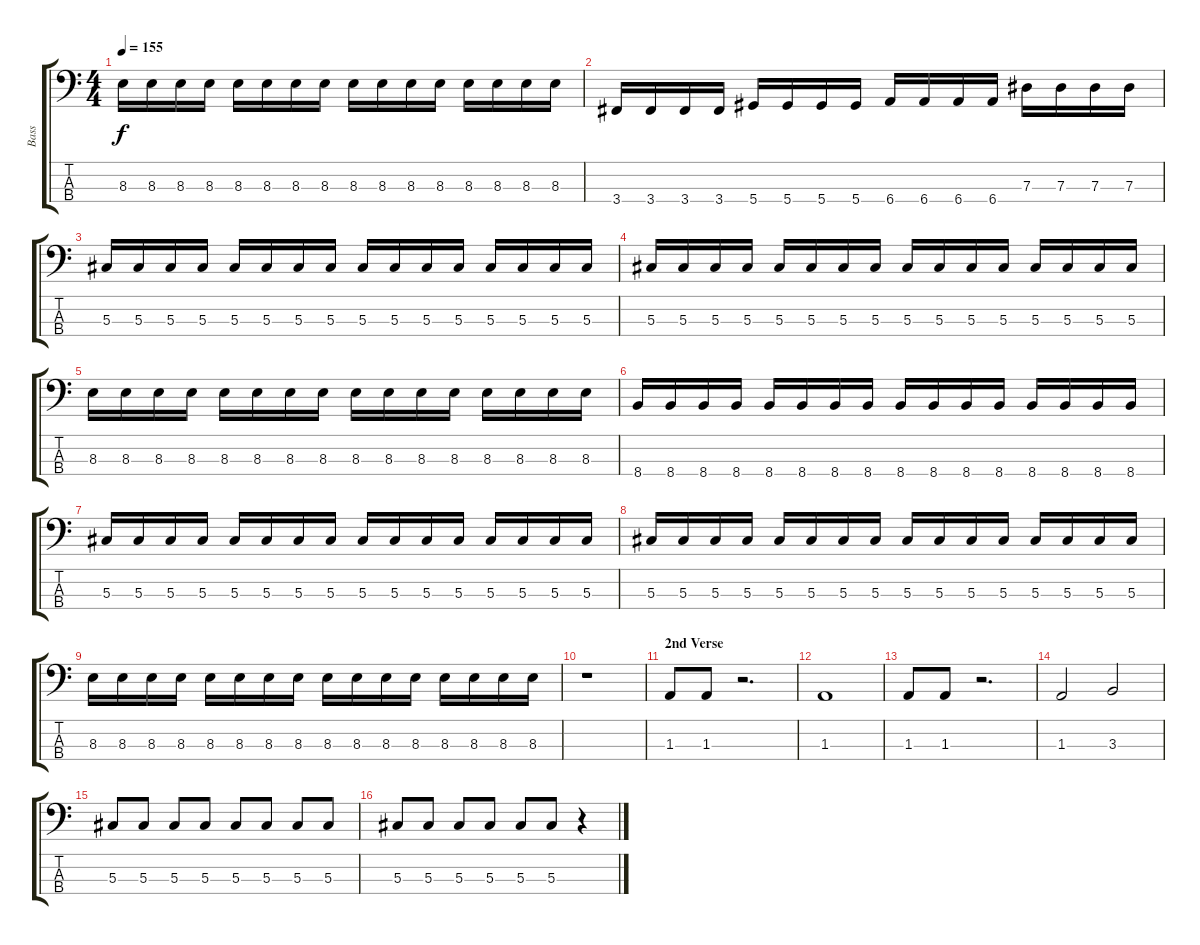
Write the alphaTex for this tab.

\track ("Bass" "Bass") {instrument electricbassfinger}
\staff {score tabs}
\tuning (Gb2 Db2 Ab1 Eb1) {hide}
\ts (4 4)
\tempo 155
\clef f4
\ks c
8.3.16{dy f} 8.3.16 8.3.16 8.3.16 8.3.16 8.3.16 8.3.16 8.3.16 8.3.16 8.3.16 8.3.16 8.3.16 8.3.16 8.3.16 8.3.16 8.3.16 |
3.4.16 3.4.16 3.4.16 3.4.16 5.4.16 5.4.16 5.4.16 5.4.16 6.4.16 6.4.16 6.4.16 6.4.16 7.3.16 7.3.16 7.3.16 7.3.16 |
5.3.16 5.3.16 5.3.16 5.3.16 5.3.16 5.3.16 5.3.16 5.3.16 5.3.16 5.3.16 5.3.16 5.3.16 5.3.16 5.3.16 5.3.16 5.3.16 |
5.3.16 5.3.16 5.3.16 5.3.16 5.3.16 5.3.16 5.3.16 5.3.16 5.3.16 5.3.16 5.3.16 5.3.16 5.3.16 5.3.16 5.3.16 5.3.16 |
8.3.16 8.3.16 8.3.16 8.3.16 8.3.16 8.3.16 8.3.16 8.3.16 8.3.16 8.3.16 8.3.16 8.3.16 8.3.16 8.3.16 8.3.16 8.3.16 |
8.4.16 8.4.16 8.4.16 8.4.16 8.4.16 8.4.16 8.4.16 8.4.16 8.4.16 8.4.16 8.4.16 8.4.16 8.4.16 8.4.16 8.4.16 8.4.16 |
5.3.16 5.3.16 5.3.16 5.3.16 5.3.16 5.3.16 5.3.16 5.3.16 5.3.16 5.3.16 5.3.16 5.3.16 5.3.16 5.3.16 5.3.16 5.3.16 |
5.3.16 5.3.16 5.3.16 5.3.16 5.3.16 5.3.16 5.3.16 5.3.16 5.3.16 5.3.16 5.3.16 5.3.16 5.3.16 5.3.16 5.3.16 5.3.16 |
8.3.16 8.3.16 8.3.16 8.3.16 8.3.16 8.3.16 8.3.16 8.3.16 8.3.16 8.3.16 8.3.16 8.3.16 8.3.16 8.3.16 8.3.16 8.3.16 |
r.1 |
\section ("" "2nd Verse")
1.3.8 1.3.8 r.2{d} |
1.3.1 |
1.3.8 1.3.8 r.2{d} |
1.3.2 3.3.2 |
5.3.8 5.3.8 5.3.8 5.3.8 5.3.8 5.3.8 5.3.8 5.3.8 |
5.3.8 5.3.8 5.3.8 5.3.8 5.3.8 5.3.8 r.4
